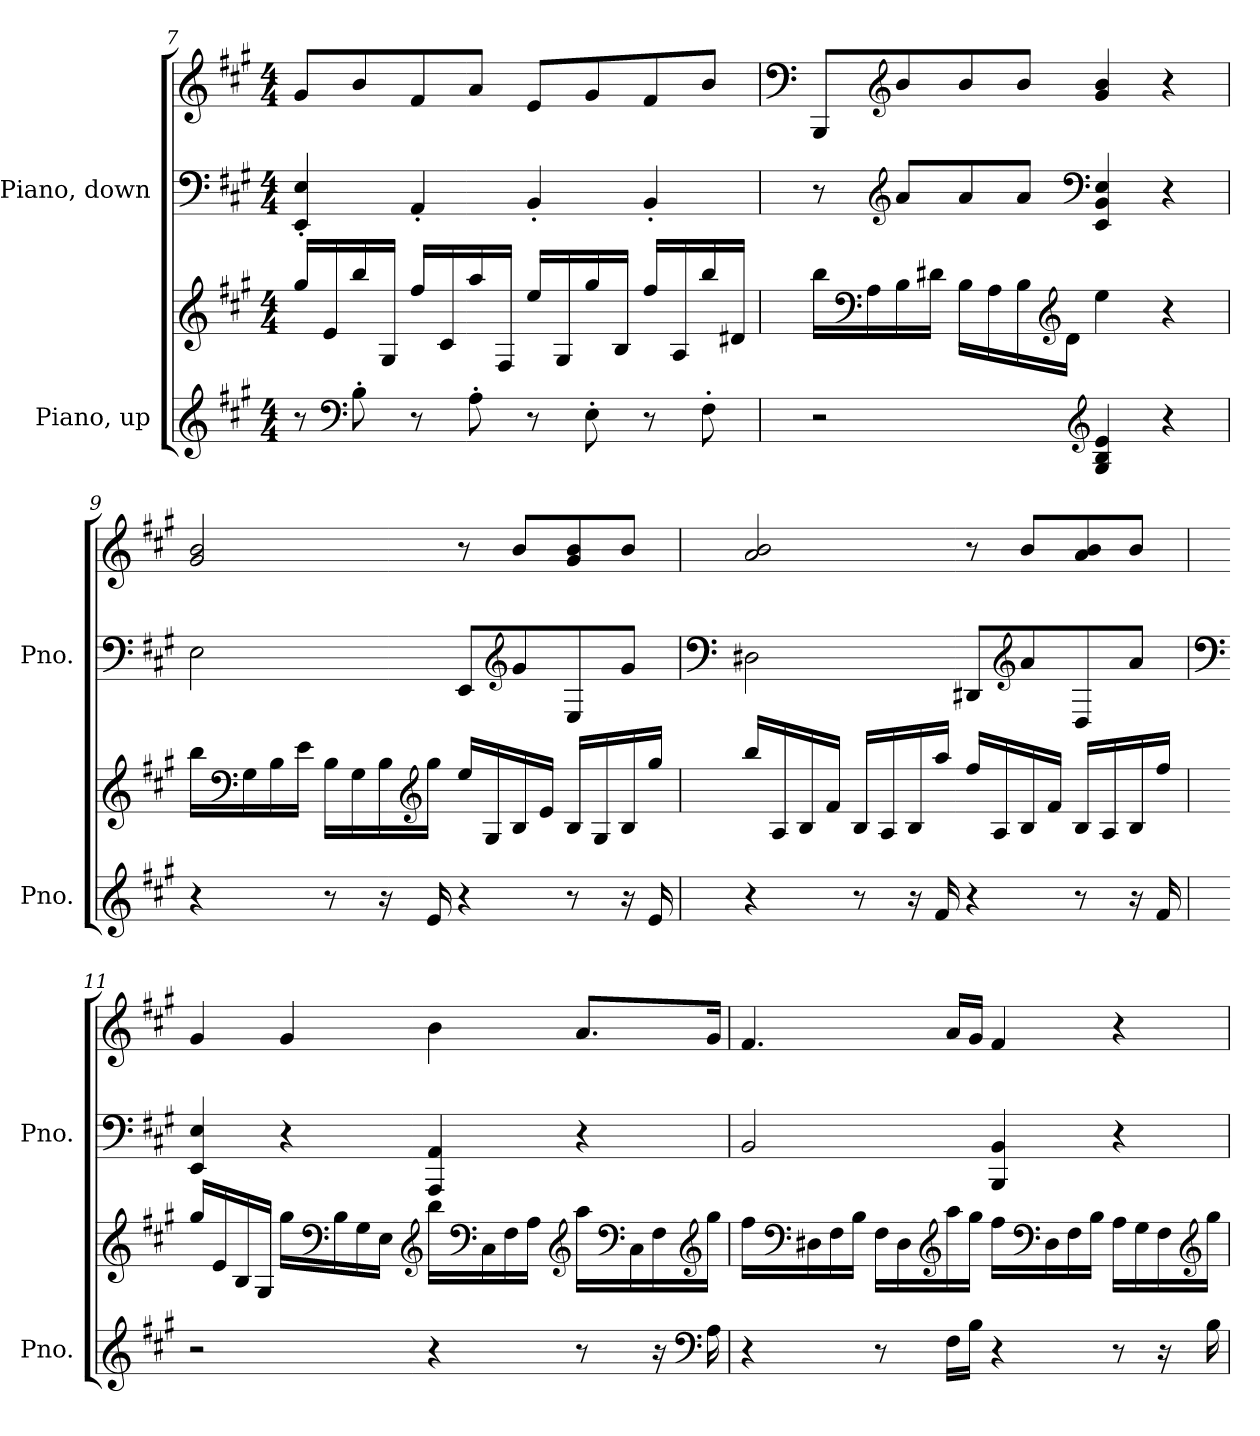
**kern	**kern	**kern	**kern
*part2	*part2	*part1	*part1
*staff4	*staff3	*staff2	*staff1
*I"Piano, up	*	*I"Piano, down	*
*I'Pno.	*	*I'Pno.	*
*clefG2	*clefG2	*clefF4	*clefG2
*k[f#c#g#]	*k[f#c#g#]	*k[f#c#g#]	*k[f#c#g#]
*M4/4	*M4/4	*M4/4	*M4/4
=7	=7	=7	=7
8r	16gg#/LL	4EE/' 4E/'	8g#/L
.	16e/	.	.
*clefF4	*	*	*
8B'\	16bb/	.	8b/
.	16G#/JJ	.	.
8r	16ff#/LL	4AA'/	8f#/
.	16c#/	.	.
8A'\	16aa/	.	8a/J
.	16F#/JJ	.	.
8r	16ee/LL	4BB'/	8e/L
.	16G#/	.	.
8E'\	16gg#/	.	8g#/
.	16B/JJ	.	.
8r	16ff#/LL	4BB'/	8f#/
.	16A/	.	.
8F#'\	16bb/	.	8b/J
.	16d#X/JJ	.	.
!!LO:PB:g=z
=8	=8	=8	=8
*	*	*	*clefF4
2r	16bb\LL	8r	8BBB/L
*	*clefF4	*	*
.	16A\	.	.
*	*	*clefG2	*clefG2
.	16B\	8a/L	8b/
.	16d#X\JJ	.	.
.	16B\LL	8a/	8b/
.	16A\	.	.
.	16B\	8a/J	8b/J
*	*clefG2	*	*
.	16d#\JJ	.	.
*clefG2	*	*clefF4	*
4G#/ 4B/ 4e/	4ee\	4EE/ 4BB/ 4E/	4g#/ 4b/
4r	4r	4r	4r
=9	=9	=9	=9
4r	16bb\LL	2E\	2g#/ 2b/
*	*clefF4	*	*
.	16G#\	.	.
.	16B\	.	.
.	16e\JJ	.	.
8r	16B\LL	.	.
.	16G#\	.	.
16r	16B\	.	.
*	*clefG2	*	*
16e/	16gg#\JJ	.	.
4r	16ee/LL	8EE/L	8r
.	16G#/	.	.
*	*	*clefG2	*
.	16B/	8g#/	8b/L
.	16e/JJ	.	.
8r	16B/LL	8E/	8g#/ 8b/
.	16G#/	.	.
16r	16B/	8g#/J	8b/J
16e/	16gg#/JJ	.	.
!!LO:LB:g=z
=10	=10	=10	=10
*	*	*clefF4	*
4r	16bb/LL	2D#X\	2a/ 2b/
.	16A/	.	.
.	16B/	.	.
.	16f#/JJ	.	.
8r	16B/LL	.	.
.	16A/	.	.
16r	16B/	.	.
16f#/	16aa/JJ	.	.
4r	16ff#/LL	8DD#X/L	8r
.	16A/	.	.
*	*	*clefG2	*
.	16B/	8a/	8b/L
.	16f#/JJ	.	.
8r	16B/LL	8D#/	8a/ 8b/
.	16A/	.	.
16r	16B/	8a/J	8b/J
16f#/	16ff#/JJ	.	.
!!LO:LB:g=z
=11	=11	=11	=11
*	*	*clefF4	*
2r	16gg#/LL	4EE/ 4E/	4g#/
.	16e/	.	.
.	16B/	.	.
.	16G#/JJ	.	.
.	16gg#\LL	4r	4g#/
*	*clefF4	*	*
.	16B\	.	.
.	16G#\	.	.
.	16E\JJ	.	.
*	*clefG2	*	*
4r	16bb\LL	4AAA/ 4AA/	4b\
*	*clefF4	*	*
.	16C#\	.	.
.	16F#\	.	.
.	16A\JJ	.	.
*	*clefG2	*	*
8r	16aa\LL	4r	8.a/L
*	*clefF4	*	*
.	16C#\	.	.
16r	16F#\	.	.
*clefF4	*clefG2	*	*
16A\	16gg#\JJ	.	16g#/Jk
!!LO:PB:g=z
=12	=12	=12	=12
4r	16ff#\LL	2BB/	4.f#/
*	*clefF4	*	*
.	16D#X\	.	.
.	16F#\	.	.
.	16B\JJ	.	.
8r	16F#\LL	.	.
.	16D#\	.	.
*	*clefG2	*	*
16F#\LL	16aa\	.	16a/LL
16B\JJ	16gg#\JJ	.	16g#/JJ
4r	16ff#\LL	4BBB/ 4BB/	4f#/
*	*clefF4	*	*
.	16D#\	.	.
.	16F#\	.	.
.	16B\JJ	.	.
8r	16A\LL	4r	4r
.	16G#\	.	.
16r	16F#\	.	.
*	*clefG2	*	*
16B\	16gg#\JJ	.	.
=	=	=	=
*-	*-	*-	*-
